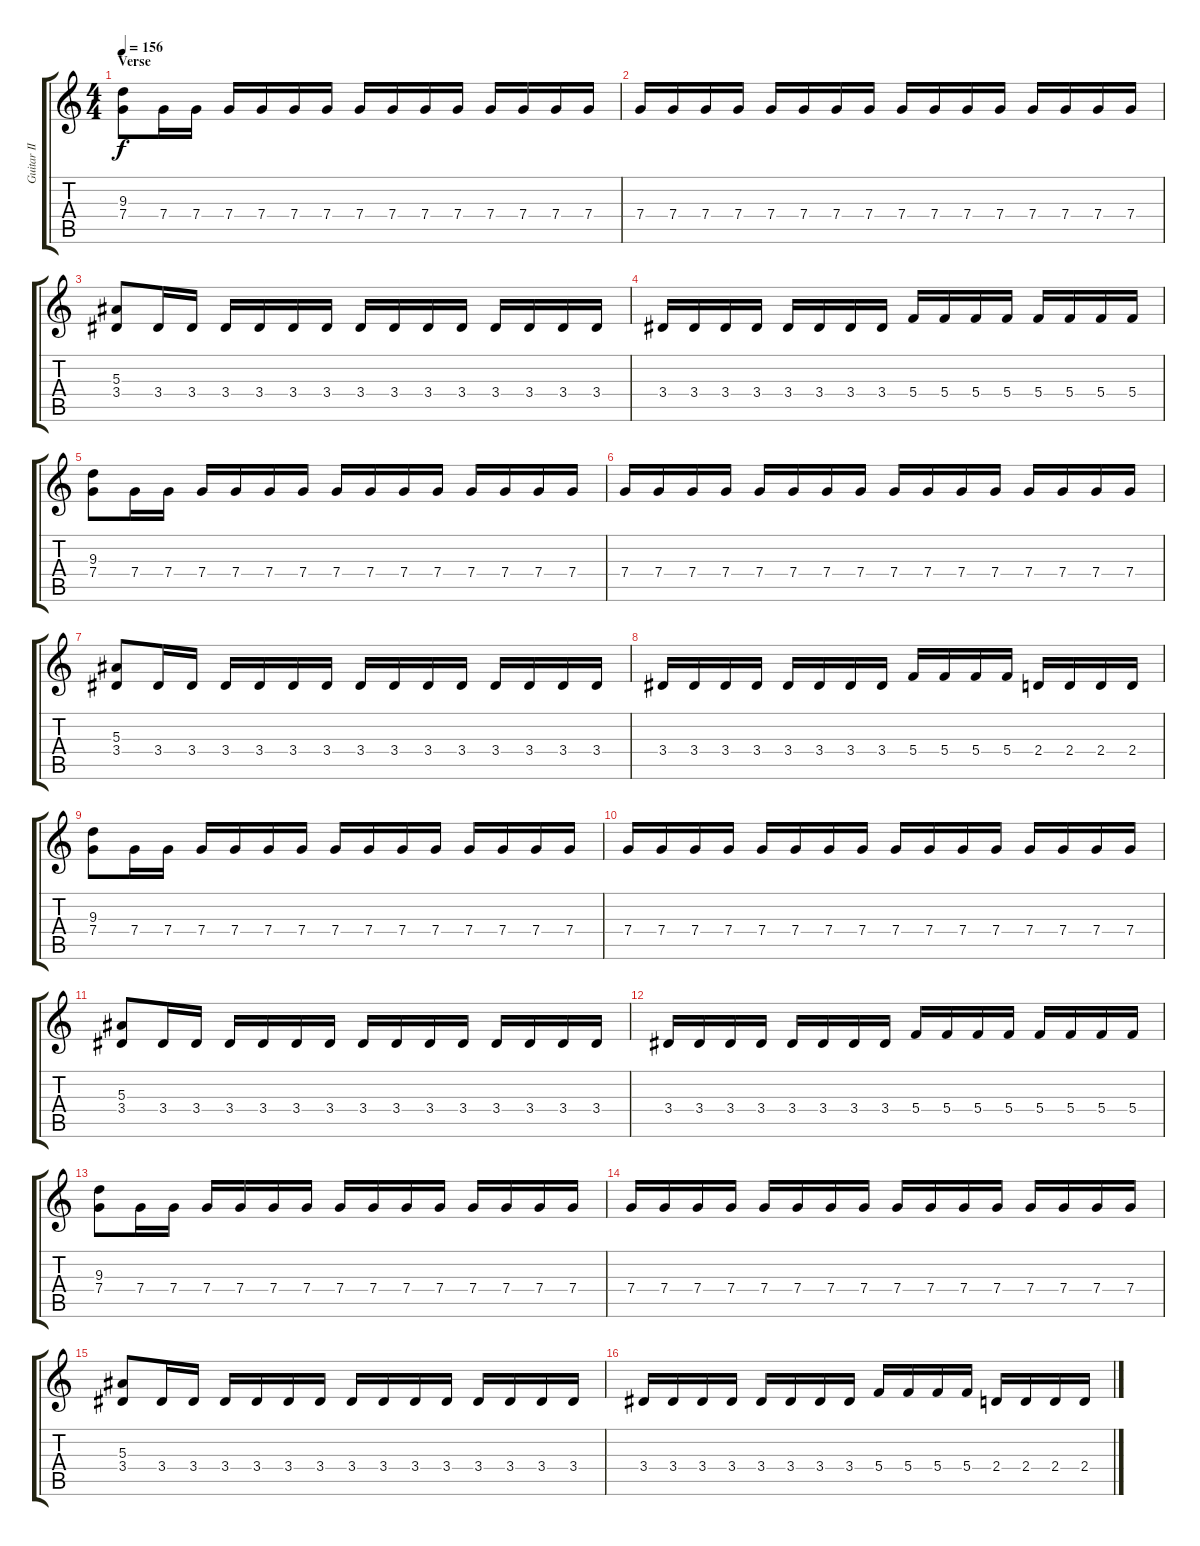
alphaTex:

\track ("Guitar II" "Guitar II") {instrument distortionguitar}
\staff {score tabs}
\tuning (D4 A3 F3 C3 G2 D2) {hide}
\ts (4 4)
\section ("" "Verse")
\tempo 156
\clef g2
\ks c
(9.3 7.4).8{dy f} 7.4.16 7.4.16 7.4.16 7.4.16 7.4.16 7.4.16 7.4.16 7.4.16 7.4.16 7.4.16 7.4.16 7.4.16 7.4.16 7.4.16 |
7.4.16 7.4.16 7.4.16 7.4.16 7.4.16 7.4.16 7.4.16 7.4.16 7.4.16 7.4.16 7.4.16 7.4.16 7.4.16 7.4.16 7.4.16 7.4.16 |
(5.3 3.4).8 3.4.16 3.4.16 3.4.16 3.4.16 3.4.16 3.4.16 3.4.16 3.4.16 3.4.16 3.4.16 3.4.16 3.4.16 3.4.16 3.4.16 |
3.4.16 3.4.16 3.4.16 3.4.16 3.4.16 3.4.16 3.4.16 3.4.16 5.4.16 5.4.16 5.4.16 5.4.16 5.4.16 5.4.16 5.4.16 5.4.16 |
(9.3 7.4).8 7.4.16 7.4.16 7.4.16 7.4.16 7.4.16 7.4.16 7.4.16 7.4.16 7.4.16 7.4.16 7.4.16 7.4.16 7.4.16 7.4.16 |
7.4.16 7.4.16 7.4.16 7.4.16 7.4.16 7.4.16 7.4.16 7.4.16 7.4.16 7.4.16 7.4.16 7.4.16 7.4.16 7.4.16 7.4.16 7.4.16 |
(5.3 3.4).8 3.4.16 3.4.16 3.4.16 3.4.16 3.4.16 3.4.16 3.4.16 3.4.16 3.4.16 3.4.16 3.4.16 3.4.16 3.4.16 3.4.16 |
3.4.16 3.4.16 3.4.16 3.4.16 3.4.16 3.4.16 3.4.16 3.4.16 5.4.16 5.4.16 5.4.16 5.4.16 2.4.16 2.4.16 2.4.16 2.4.16 |
(9.3 7.4).8 7.4.16 7.4.16 7.4.16 7.4.16 7.4.16 7.4.16 7.4.16 7.4.16 7.4.16 7.4.16 7.4.16 7.4.16 7.4.16 7.4.16 |
7.4.16 7.4.16 7.4.16 7.4.16 7.4.16 7.4.16 7.4.16 7.4.16 7.4.16 7.4.16 7.4.16 7.4.16 7.4.16 7.4.16 7.4.16 7.4.16 |
(5.3 3.4).8 3.4.16 3.4.16 3.4.16 3.4.16 3.4.16 3.4.16 3.4.16 3.4.16 3.4.16 3.4.16 3.4.16 3.4.16 3.4.16 3.4.16 |
3.4.16 3.4.16 3.4.16 3.4.16 3.4.16 3.4.16 3.4.16 3.4.16 5.4.16 5.4.16 5.4.16 5.4.16 5.4.16 5.4.16 5.4.16 5.4.16 |
(9.3 7.4).8 7.4.16 7.4.16 7.4.16 7.4.16 7.4.16 7.4.16 7.4.16 7.4.16 7.4.16 7.4.16 7.4.16 7.4.16 7.4.16 7.4.16 |
7.4.16 7.4.16 7.4.16 7.4.16 7.4.16 7.4.16 7.4.16 7.4.16 7.4.16 7.4.16 7.4.16 7.4.16 7.4.16 7.4.16 7.4.16 7.4.16 |
(5.3 3.4).8 3.4.16 3.4.16 3.4.16 3.4.16 3.4.16 3.4.16 3.4.16 3.4.16 3.4.16 3.4.16 3.4.16 3.4.16 3.4.16 3.4.16 |
3.4.16 3.4.16 3.4.16 3.4.16 3.4.16 3.4.16 3.4.16 3.4.16 5.4.16 5.4.16 5.4.16 5.4.16 2.4.16 2.4.16 2.4.16 2.4.16
